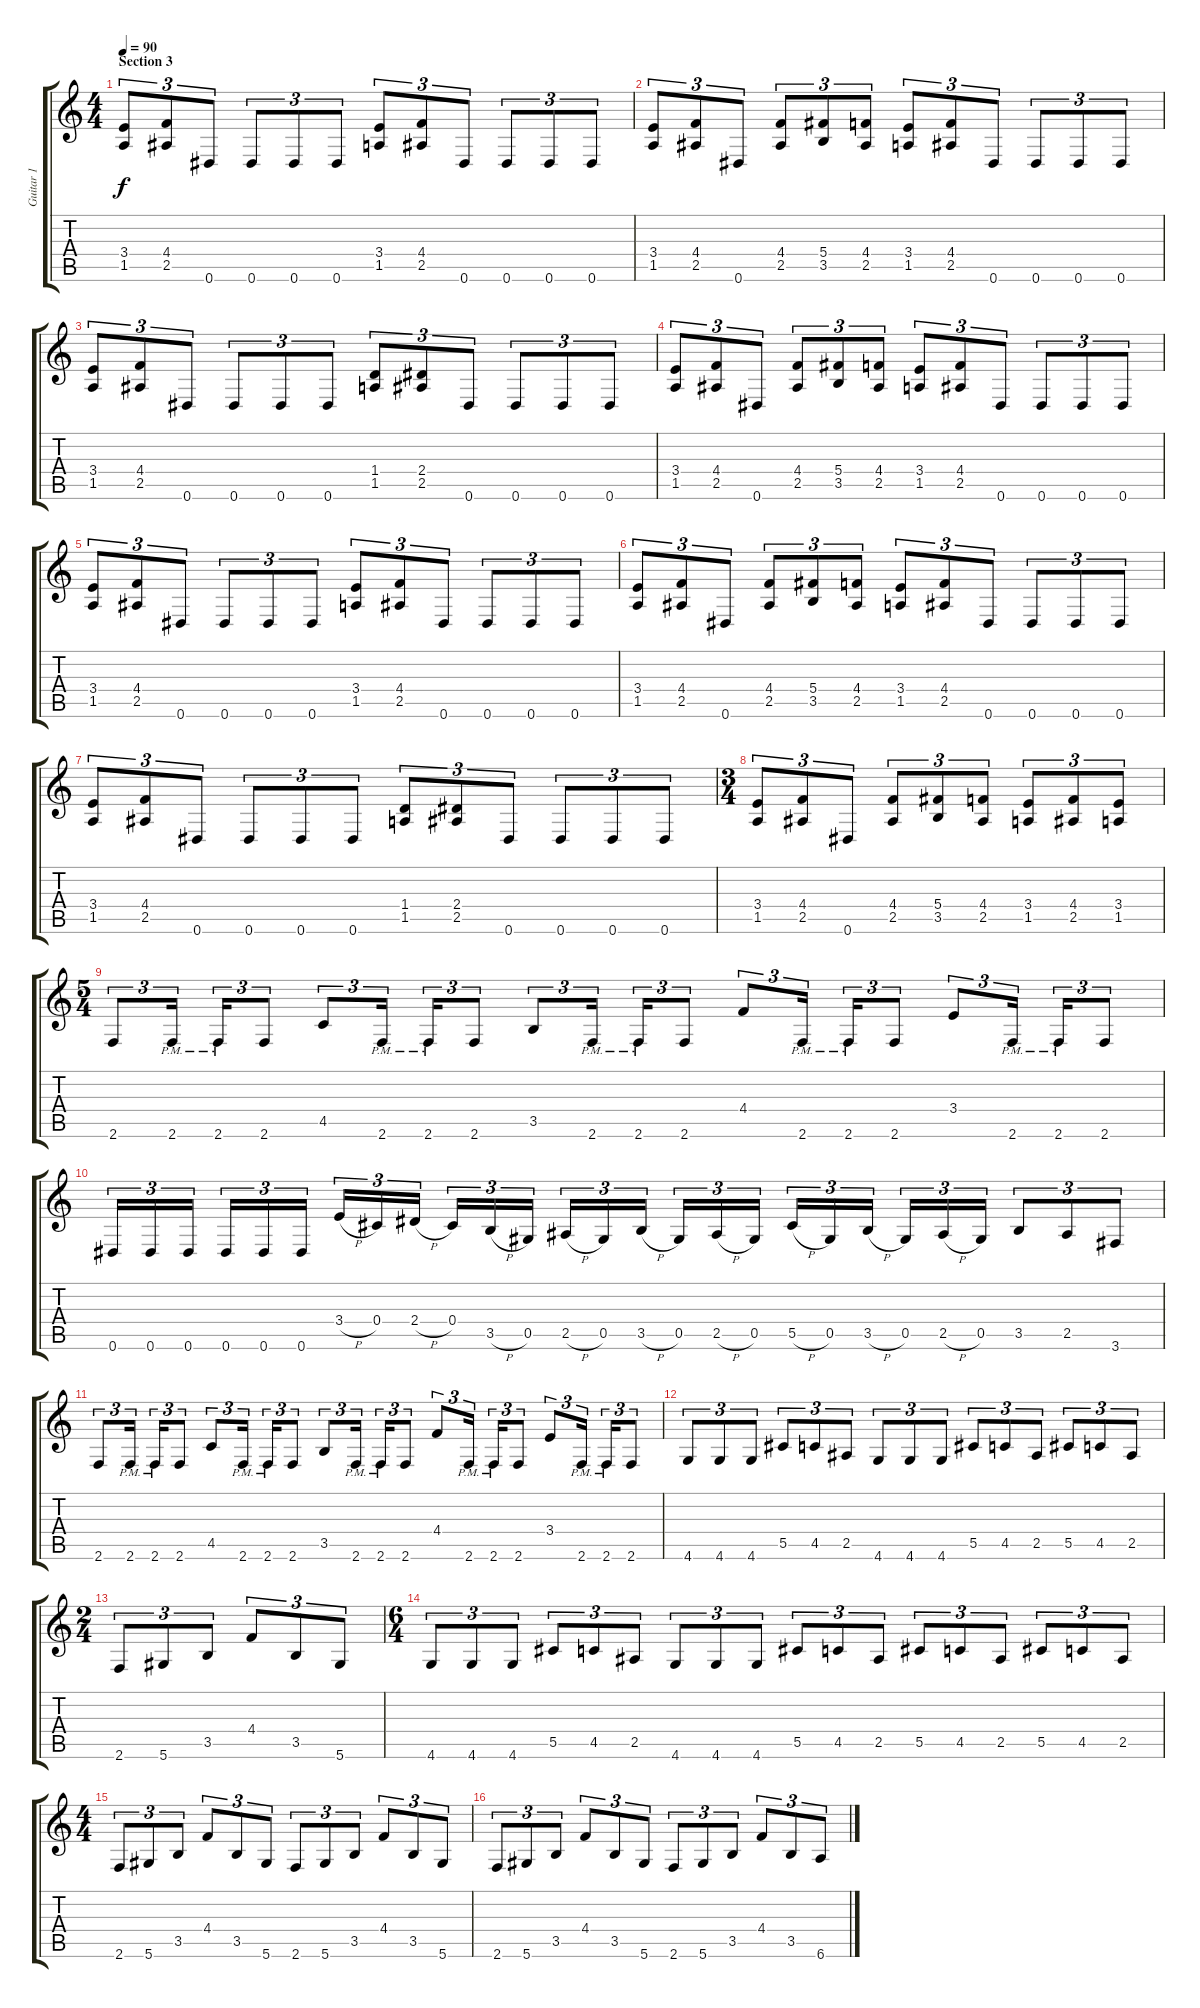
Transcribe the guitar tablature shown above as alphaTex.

\track ("Guitar 1" "Guitar 1") {instrument overdrivenguitar}
\staff {score tabs}
\tuning (Eb4 Bb3 Gb3 Db3 Ab2 Eb2) {hide}
\ts (4 4)
\section ("" "Section 3")
\tempo 90
\clef g2
\ks c
(3.4 1.5).8{tu (3 2) dy f} (4.4 2.5).8{tu (3 2)} 0.6.8{tu (3 2)} 0.6.8{tu (3 2)} 0.6.8{tu (3 2)} 0.6.8{tu (3 2)} (3.4 1.5).8{tu (3 2)} (4.4 2.5).8{tu (3 2)} 0.6.8{tu (3 2)} 0.6.8{tu (3 2)} 0.6.8{tu (3 2)} 0.6.8{tu (3 2)} |
(3.4 1.5).8{tu (3 2)} (4.4 2.5).8{tu (3 2)} 0.6.8{tu (3 2)} (4.4 2.5).8{tu (3 2)} (5.4 3.5).8{tu (3 2)} (4.4 2.5).8{tu (3 2)} (3.4 1.5).8{tu (3 2)} (4.4 2.5).8{tu (3 2)} 0.6.8{tu (3 2)} 0.6.8{tu (3 2)} 0.6.8{tu (3 2)} 0.6.8{tu (3 2)} |
(3.4 1.5).8{tu (3 2)} (4.4 2.5).8{tu (3 2)} 0.6.8{tu (3 2)} 0.6.8{tu (3 2)} 0.6.8{tu (3 2)} 0.6.8{tu (3 2)} (1.4 1.5).8{tu (3 2)} (2.4 2.5).8{tu (3 2)} 0.6.8{tu (3 2)} 0.6.8{tu (3 2)} 0.6.8{tu (3 2)} 0.6.8{tu (3 2)} |
(3.4 1.5).8{tu (3 2)} (4.4 2.5).8{tu (3 2)} 0.6.8{tu (3 2)} (4.4 2.5).8{tu (3 2)} (5.4 3.5).8{tu (3 2)} (4.4 2.5).8{tu (3 2)} (3.4 1.5).8{tu (3 2)} (4.4 2.5).8{tu (3 2)} 0.6.8{tu (3 2)} 0.6.8{tu (3 2)} 0.6.8{tu (3 2)} 0.6.8{tu (3 2)} |
(3.4 1.5).8{tu (3 2)} (4.4 2.5).8{tu (3 2)} 0.6.8{tu (3 2)} 0.6.8{tu (3 2)} 0.6.8{tu (3 2)} 0.6.8{tu (3 2)} (3.4 1.5).8{tu (3 2)} (4.4 2.5).8{tu (3 2)} 0.6.8{tu (3 2)} 0.6.8{tu (3 2)} 0.6.8{tu (3 2)} 0.6.8{tu (3 2)} |
(3.4 1.5).8{tu (3 2)} (4.4 2.5).8{tu (3 2)} 0.6.8{tu (3 2)} (4.4 2.5).8{tu (3 2)} (5.4 3.5).8{tu (3 2)} (4.4 2.5).8{tu (3 2)} (3.4 1.5).8{tu (3 2)} (4.4 2.5).8{tu (3 2)} 0.6.8{tu (3 2)} 0.6.8{tu (3 2)} 0.6.8{tu (3 2)} 0.6.8{tu (3 2)} |
(3.4 1.5).8{tu (3 2)} (4.4 2.5).8{tu (3 2)} 0.6.8{tu (3 2)} 0.6.8{tu (3 2)} 0.6.8{tu (3 2)} 0.6.8{tu (3 2)} (1.4 1.5).8{tu (3 2)} (2.4 2.5).8{tu (3 2)} 0.6.8{tu (3 2)} 0.6.8{tu (3 2)} 0.6.8{tu (3 2)} 0.6.8{tu (3 2)} |
\ts (3 4)
(3.4 1.5).8{tu (3 2)} (4.4 2.5).8{tu (3 2)} 0.6.8{tu (3 2)} (4.4 2.5).8{tu (3 2)} (5.4 3.5).8{tu (3 2)} (4.4 2.5).8{tu (3 2)} (3.4 1.5).8{tu (3 2)} (4.4 2.5).8{tu (3 2)} (3.4 1.5).8{tu (3 2)} |
\ts (5 4)
2.6.8{tu (3 2)} 2.6{pm}.16{tu (3 2)} 2.6{pm}.16{tu (3 2)} 2.6.8{tu (3 2)} 4.5.8{tu (3 2)} 2.6{pm}.16{tu (3 2)} 2.6{pm}.16{tu (3 2)} 2.6.8{tu (3 2)} 3.5.8{tu (3 2)} 2.6{pm}.16{tu (3 2)} 2.6{pm}.16{tu (3 2)} 2.6.8{tu (3 2)} 4.4.8{tu (3 2)} 2.6{pm}.16{tu (3 2)} 2.6{pm}.16{tu (3 2)} 2.6.8{tu (3 2)} 3.4.8{tu (3 2)} 2.6{pm}.16{tu (3 2)} 2.6{pm}.16{tu (3 2)} 2.6.8{tu (3 2)} |
0.6.16{tu (3 2)} 0.6.16{tu (3 2)} 0.6.16{tu (3 2)} 0.6.16{tu (3 2)} 0.6.16{tu (3 2)} 0.6.16{tu (3 2)} 3.4{h}.16{tu (3 2)} 0.4.16{tu (3 2)} 2.4{h}.16{tu (3 2)} 0.4.16{tu (3 2)} 3.5{h}.16{tu (3 2)} 0.5.16{tu (3 2)} 2.5{h}.16{tu (3 2)} 0.5.16{tu (3 2)} 3.5{h}.16{tu (3 2)} 0.5.16{tu (3 2)} 2.5{h}.16{tu (3 2)} 0.5.16{tu (3 2)} 5.5{h}.16{tu (3 2)} 0.5.16{tu (3 2)} 3.5{h}.16{tu (3 2)} 0.5.16{tu (3 2)} 2.5{h}.16{tu (3 2)} 0.5.16{tu (3 2)} 3.5.8{tu (3 2)} 2.5.8{tu (3 2)} 3.6.8{tu (3 2)} |
2.6.8{tu (3 2)} 2.6{pm}.16{tu (3 2)} 2.6{pm}.16{tu (3 2)} 2.6.8{tu (3 2)} 4.5.8{tu (3 2)} 2.6{pm}.16{tu (3 2)} 2.6{pm}.16{tu (3 2)} 2.6.8{tu (3 2)} 3.5.8{tu (3 2)} 2.6{pm}.16{tu (3 2)} 2.6{pm}.16{tu (3 2)} 2.6.8{tu (3 2)} 4.4.8{tu (3 2)} 2.6{pm}.16{tu (3 2)} 2.6{pm}.16{tu (3 2)} 2.6.8{tu (3 2)} 3.4.8{tu (3 2)} 2.6{pm}.16{tu (3 2)} 2.6{pm}.16{tu (3 2)} 2.6.8{tu (3 2)} |
4.6.8{tu (3 2)} 4.6.8{tu (3 2)} 4.6.8{tu (3 2)} 5.5.8{tu (3 2)} 4.5.8{tu (3 2)} 2.5.8{tu (3 2)} 4.6.8{tu (3 2)} 4.6.8{tu (3 2)} 4.6.8{tu (3 2)} 5.5.8{tu (3 2)} 4.5.8{tu (3 2)} 2.5.8{tu (3 2)} 5.5.8{tu (3 2)} 4.5.8{tu (3 2)} 2.5.8{tu (3 2)} |
\ts (2 4)
2.6.8{tu (3 2)} 5.6.8{tu (3 2)} 3.5.8{tu (3 2)} 4.4.8{tu (3 2)} 3.5.8{tu (3 2)} 5.6.8{tu (3 2)} |
\ts (6 4)
4.6.8{tu (3 2)} 4.6.8{tu (3 2)} 4.6.8{tu (3 2)} 5.5.8{tu (3 2)} 4.5.8{tu (3 2)} 2.5.8{tu (3 2)} 4.6.8{tu (3 2)} 4.6.8{tu (3 2)} 4.6.8{tu (3 2)} 5.5.8{tu (3 2)} 4.5.8{tu (3 2)} 2.5.8{tu (3 2)} 5.5.8{tu (3 2)} 4.5.8{tu (3 2)} 2.5.8{tu (3 2)} 5.5.8{tu (3 2)} 4.5.8{tu (3 2)} 2.5.8{tu (3 2)} |
\ts (4 4)
2.6.8{tu (3 2)} 5.6.8{tu (3 2)} 3.5.8{tu (3 2)} 4.4.8{tu (3 2)} 3.5.8{tu (3 2)} 5.6.8{tu (3 2)} 2.6.8{tu (3 2)} 5.6.8{tu (3 2)} 3.5.8{tu (3 2)} 4.4.8{tu (3 2)} 3.5.8{tu (3 2)} 5.6.8{tu (3 2)} |
2.6.8{tu (3 2)} 5.6.8{tu (3 2)} 3.5.8{tu (3 2)} 4.4.8{tu (3 2)} 3.5.8{tu (3 2)} 5.6.8{tu (3 2)} 2.6.8{tu (3 2)} 5.6.8{tu (3 2)} 3.5.8{tu (3 2)} 4.4.8{tu (3 2)} 3.5.8{tu (3 2)} 6.6.8{tu (3 2)}
